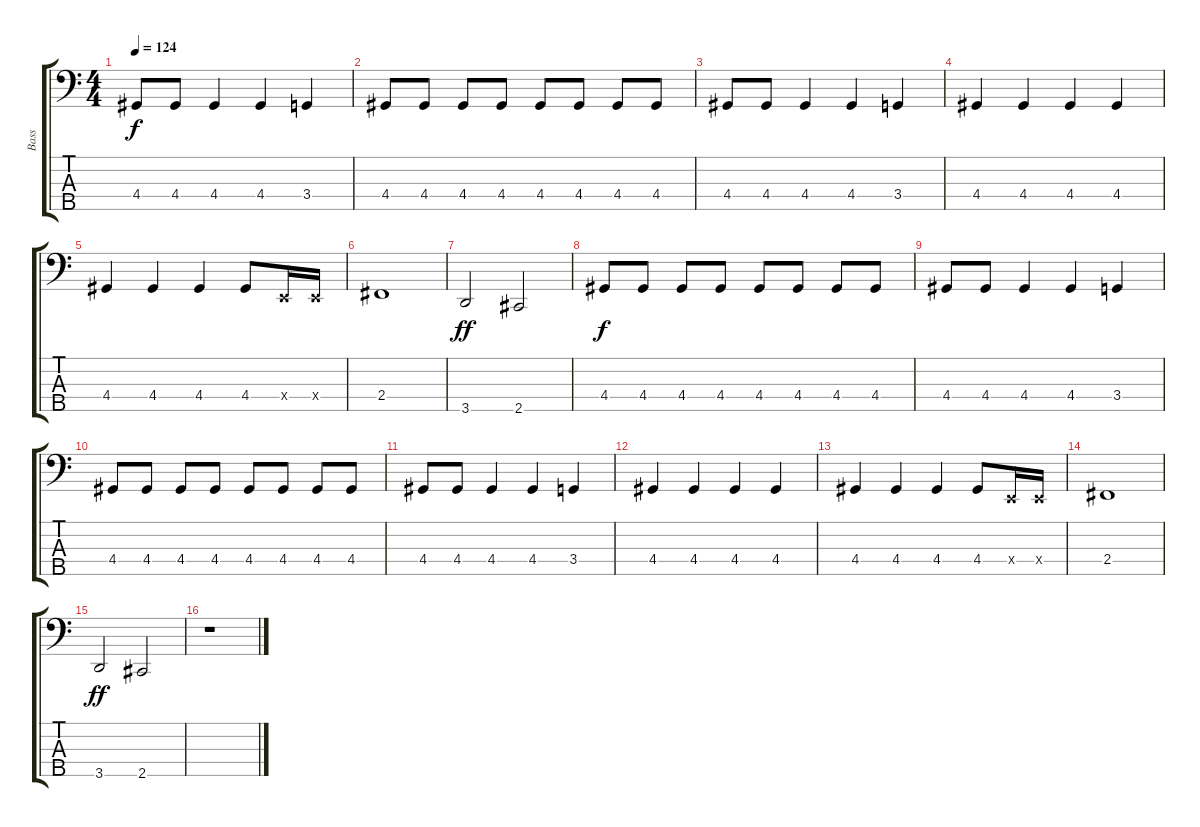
\track ("Bass" "Bass") {instrument electricbassfinger}
\staff {score tabs}
\tuning (G2 D2 A1 E1 B0) {hide}
\ts (4 4)
\tempo 124
\clef f4
\ks c
4.4.8{dy f} 4.4.8 4.4.4 4.4.4 3.4.4 |
4.4.8 4.4.8 4.4.8 4.4.8 4.4.8 4.4.8 4.4.8 4.4.8 |
4.4.8 4.4.8 4.4.4 4.4.4 3.4.4 |
4.4.4 4.4.4 4.4.4 4.4.4 |
4.4.4 4.4.4 4.4.4 4.4.8 0.4{x}.16 0.4{x}.16 |
2.4.1 |
3.5.2{dy ff} 2.5.2 |
4.4.8{dy f} 4.4.8 4.4.8 4.4.8 4.4.8 4.4.8 4.4.8 4.4.8 |
4.4.8 4.4.8 4.4.4 4.4.4 3.4.4 |
4.4.8 4.4.8 4.4.8 4.4.8 4.4.8 4.4.8 4.4.8 4.4.8 |
4.4.8 4.4.8 4.4.4 4.4.4 3.4.4 |
4.4.4 4.4.4 4.4.4 4.4.4 |
4.4.4 4.4.4 4.4.4 4.4.8 0.4{x}.16 0.4{x}.16 |
2.4.1 |
3.5.2{dy ff} 2.5.2 |
r.1
